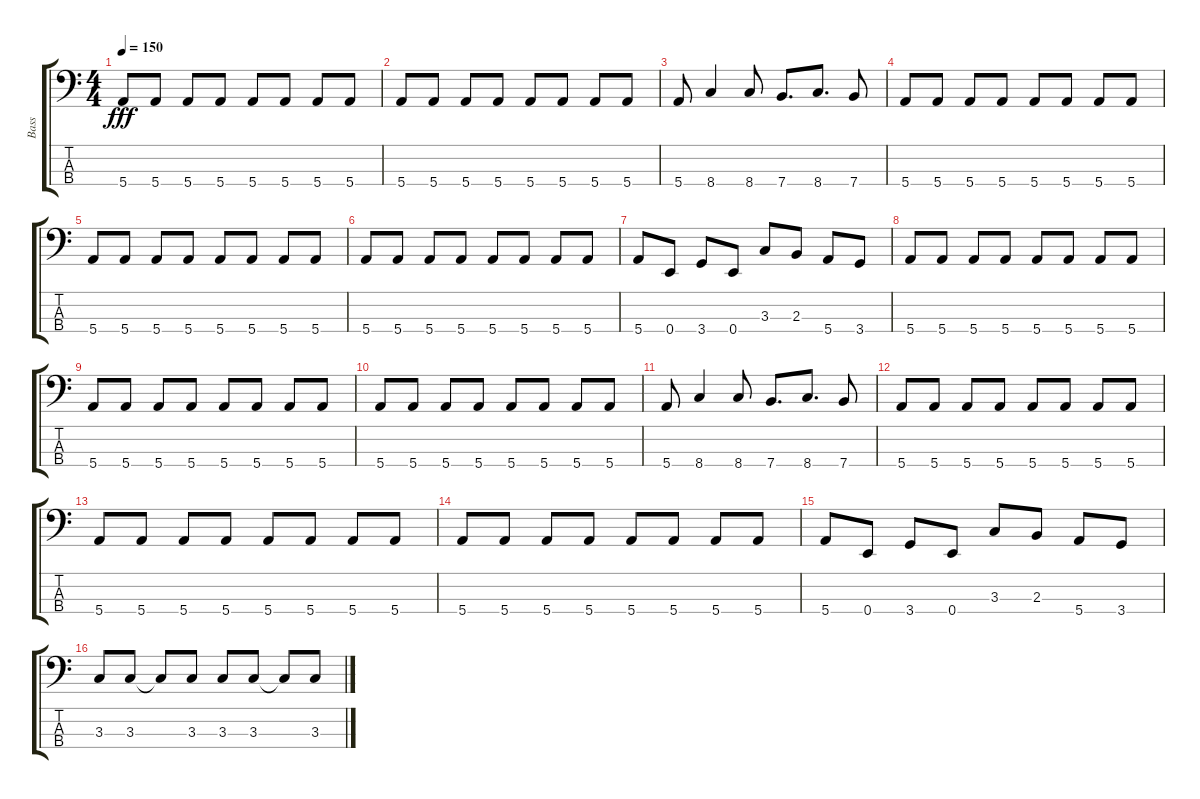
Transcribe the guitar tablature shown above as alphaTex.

\track ("Bass" "Bass") {instrument electricbasspick}
\staff {score tabs}
\tuning (G2 D2 A1 E1) {hide}
\ts (4 4)
\tempo 150
\clef f4
\ks c
5.4.8{dy fff} 5.4.8 5.4.8 5.4.8 5.4.8 5.4.8 5.4.8 5.4.8 |
5.4.8 5.4.8 5.4.8 5.4.8 5.4.8 5.4.8 5.4.8 5.4.8 |
5.4.8 8.4.4 8.4.8 7.4.8{d} 8.4.8{d} 7.4.8 |
5.4.8 5.4.8 5.4.8 5.4.8 5.4.8 5.4.8 5.4.8 5.4.8 |
5.4.8 5.4.8 5.4.8 5.4.8 5.4.8 5.4.8 5.4.8 5.4.8 |
5.4.8 5.4.8 5.4.8 5.4.8 5.4.8 5.4.8 5.4.8 5.4.8 |
5.4.8 0.4.8 3.4.8 0.4.8 3.3.8 2.3.8 5.4.8 3.4.8 |
5.4.8 5.4.8 5.4.8 5.4.8 5.4.8 5.4.8 5.4.8 5.4.8 |
5.4.8 5.4.8 5.4.8 5.4.8 5.4.8 5.4.8 5.4.8 5.4.8 |
5.4.8 5.4.8 5.4.8 5.4.8 5.4.8 5.4.8 5.4.8 5.4.8 |
5.4.8 8.4.4 8.4.8 7.4.8{d} 8.4.8{d} 7.4.8 |
5.4.8 5.4.8 5.4.8 5.4.8 5.4.8 5.4.8 5.4.8 5.4.8 |
5.4.8 5.4.8 5.4.8 5.4.8 5.4.8 5.4.8 5.4.8 5.4.8 |
5.4.8 5.4.8 5.4.8 5.4.8 5.4.8 5.4.8 5.4.8 5.4.8 |
5.4.8 0.4.8 3.4.8 0.4.8 3.3.8 2.3.8 5.4.8 3.4.8 |
3.3.8 3.3.8 3.3{t}.8 3.3.8 3.3.8 3.3.8 3.3{t}.8 3.3.8
